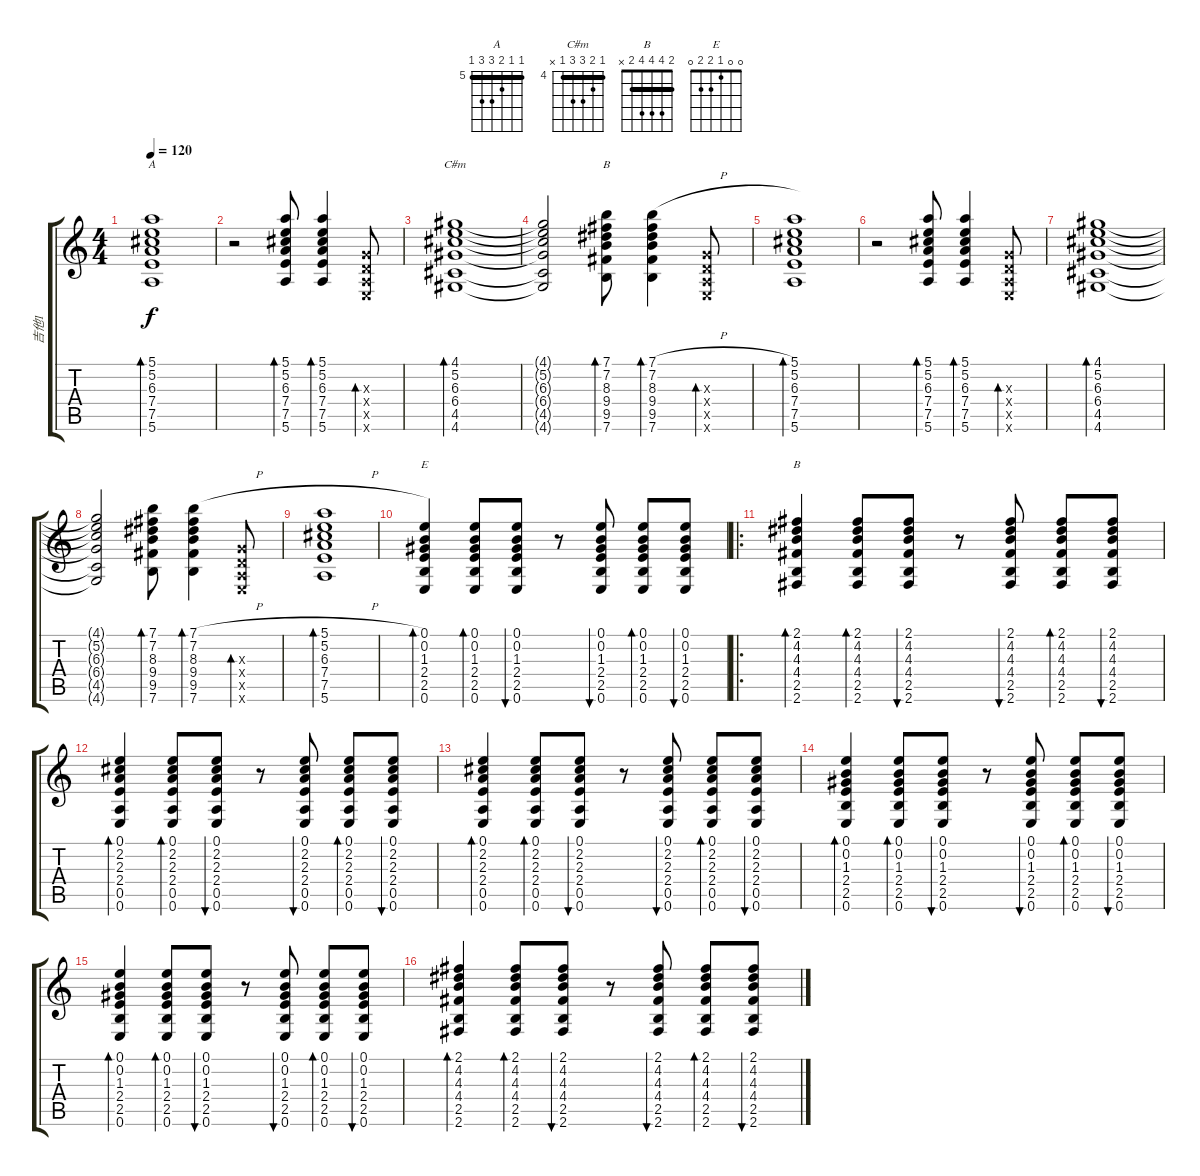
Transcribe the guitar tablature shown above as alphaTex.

\track ("吉他1" "吉他1") {instrument acousticguitarsteel}
\staff {score tabs}
\tuning (E4 B3 G3 D3 A2 E2) {hide}
\chord ("A" 5 5 6 7 7 5) {firstfret 5 barre 5}
\chord ("C#m" 4 5 6 6 4 x) {firstfret 4 barre 4}
\chord ("B" 7 7 8 9 9 7) {firstfret 7 barre 7}
\chord ("E" 0 0 1 2 2 0)
\chord ("B" 2 4 4 4 2 x) {barre 2}
\ts (4 4)
\tempo 120
\clef g2
\ks c
(5.1 5.2 6.3 7.4 7.5 5.6).1{bd 30 ch "A" dy f} |
r.2 (5.1 5.2 6.3 7.4 7.5 5.6).8{bd 30} (5.1 5.2 6.3 7.4 7.5 5.6).4{bd 30} (0.3{x} 0.4{x} 0.5{x} 0.6{x}).8{bd 30} |
(4.1 5.2 6.3 6.4 4.5 4.6).1{bd 30 ch "C#m"} |
(4.1{t} 5.2{t} 6.3{t} 6.4{t} 4.5{t} 4.6{t}).2 (7.1 7.2 8.3 9.4 9.5 7.6).8{bd 30 ch "B"} (7.1{h} 7.2 8.3 9.4 9.5 7.6).4{bd 30} (0.3{x} 0.4{x} 0.5{x} 0.6{x}).8{bd 30} |
(5.1 5.2 6.3 7.4 7.5 5.6).1{bd 30} |
r.2 (5.1 5.2 6.3 7.4 7.5 5.6).8{bd 30} (5.1 5.2 6.3 7.4 7.5 5.6).4{bd 30} (0.3{x} 0.4{x} 0.5{x} 0.6{x}).8{bd 30} |
(4.1 5.2 6.3 6.4 4.5 4.6).1{bd 30} |
(4.1{t} 5.2{t} 6.3{t} 6.4{t} 4.5{t} 4.6{t}).2 (7.1 7.2 8.3 9.4 9.5 7.6).8{bd 30} (7.1{h} 7.2 8.3 9.4 9.5 7.6).4{bd 30} (0.3{x} 0.4{x} 0.5{x} 0.6{x}).8{bd 30} |
(5.1{h} 5.2 6.3 7.4 7.5 5.6).1{bd 30} |
(0.1 0.2 1.3 2.4 2.5 0.6).4{bd 30 ch "E"} (0.1 0.2 1.3 2.4 2.5 0.6).8{bd 30} (0.1 0.2 1.3 2.4 2.5 0.6).8{bu 30} r.8 (0.1 0.2 1.3 2.4 2.5 0.6).8{bu 30} (0.1 0.2 1.3 2.4 2.5 0.6).8{bd 30} (0.1 0.2 1.3 2.4 2.5 0.6).8{bu 30} |
\ro
(2.1 4.2 4.3 4.4 2.5 2.6).4{bd 30 ch "B"} (2.1 4.2 4.3 4.4 2.5 2.6).8{bd 30} (2.1 4.2 4.3 4.4 2.5 2.6).8{bu 30} r.8 (2.1 4.2 4.3 4.4 2.5 2.6).8{bu 30} (2.1 4.2 4.3 4.4 2.5 2.6).8{bd 30} (2.1 4.2 4.3 4.4 2.5 2.6).8{bu 30} |
(0.1 2.2 2.3 2.4 0.5 0.6).4{bd 30} (0.1 2.2 2.3 2.4 0.5 0.6).8{bd 30} (0.1 2.2 2.3 2.4 0.5 0.6).8{bu 30} r.8 (0.1 2.2 2.3 2.4 0.5 0.6).8{bu 30} (0.1 2.2 2.3 2.4 0.5 0.6).8{bd 30} (0.1 2.2 2.3 2.4 0.5 0.6).8{bu 30} |
(0.1 2.2 2.3 2.4 0.5 0.6).4{bd 30} (0.1 2.2 2.3 2.4 0.5 0.6).8{bd 30} (0.1 2.2 2.3 2.4 0.5 0.6).8{bu 30} r.8 (0.1 2.2 2.3 2.4 0.5 0.6).8{bu 30} (0.1 2.2 2.3 2.4 0.5 0.6).8{bd 30} (0.1 2.2 2.3 2.4 0.5 0.6).8{bu 30} |
(0.1 0.2 1.3 2.4 2.5 0.6).4{bd 30} (0.1 0.2 1.3 2.4 2.5 0.6).8{bd 30} (0.1 0.2 1.3 2.4 2.5 0.6).8{bu 30} r.8 (0.1 0.2 1.3 2.4 2.5 0.6).8{bu 30} (0.1 0.2 1.3 2.4 2.5 0.6).8{bd 30} (0.1 0.2 1.3 2.4 2.5 0.6).8{bu 30} |
(0.1 0.2 1.3 2.4 2.5 0.6).4{bd 30} (0.1 0.2 1.3 2.4 2.5 0.6).8{bd 30} (0.1 0.2 1.3 2.4 2.5 0.6).8{bu 30} r.8 (0.1 0.2 1.3 2.4 2.5 0.6).8{bu 30} (0.1 0.2 1.3 2.4 2.5 0.6).8{bd 30} (0.1 0.2 1.3 2.4 2.5 0.6).8{bu 30} |
(2.1 4.2 4.3 4.4 2.5 2.6).4{bd 30} (2.1 4.2 4.3 4.4 2.5 2.6).8{bd 30} (2.1 4.2 4.3 4.4 2.5 2.6).8{bu 30} r.8 (2.1 4.2 4.3 4.4 2.5 2.6).8{bu 30} (2.1 4.2 4.3 4.4 2.5 2.6).8{bd 30} (2.1 4.2 4.3 4.4 2.5 2.6).8{bu 30}
